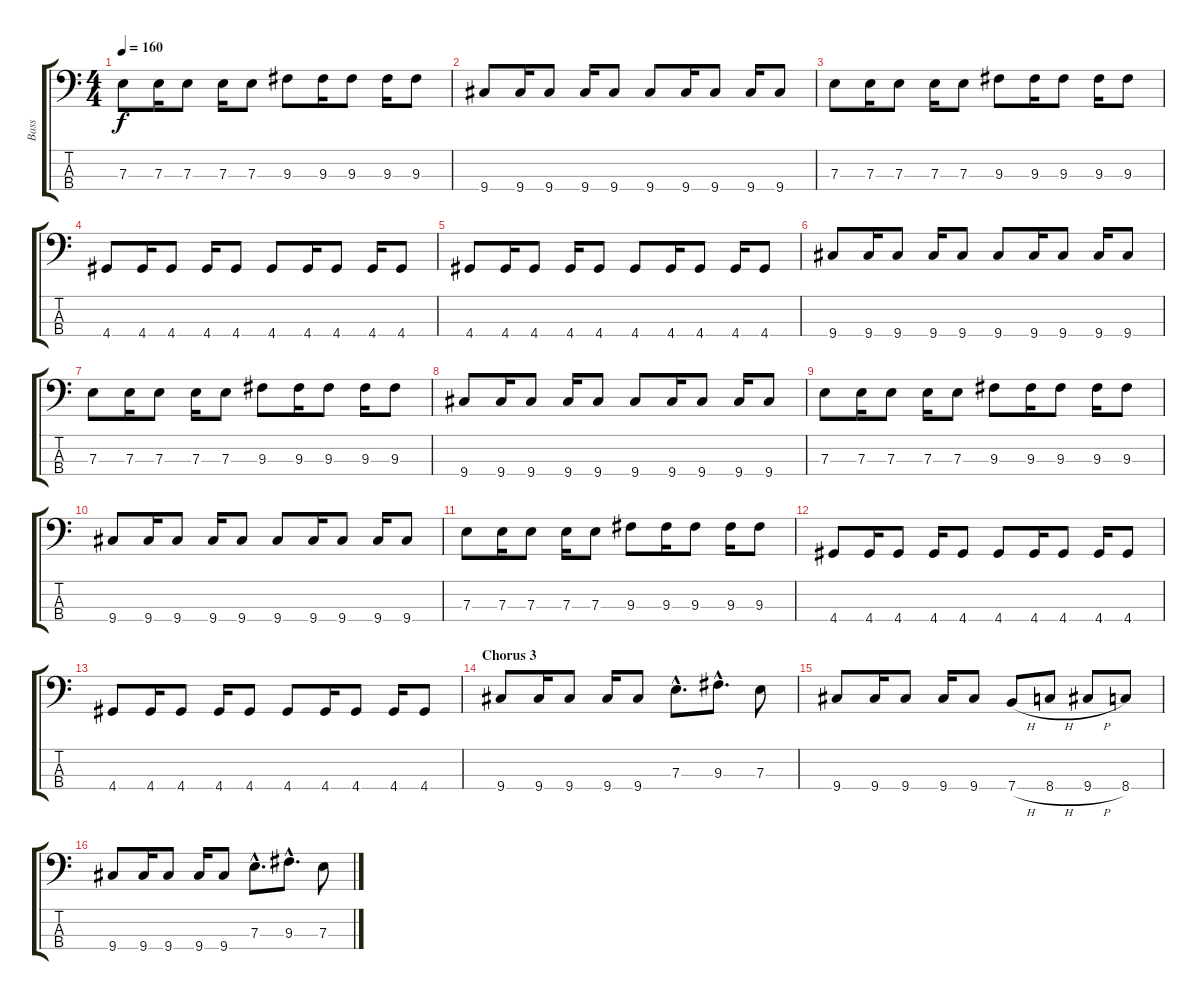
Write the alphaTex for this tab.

\track ("Bass" "Bass") {instrument electricbassfinger}
\staff {score tabs}
\tuning (G2 D2 A1 E1) {hide}
\ts (4 4)
\tempo 160
\clef f4
\ks c
7.3.8{dy f} 7.3.16 7.3.8 7.3.16 7.3.8 9.3.8 9.3.16 9.3.8 9.3.16 9.3.8 |
9.4.8 9.4.16 9.4.8 9.4.16 9.4.8 9.4.8 9.4.16 9.4.8 9.4.16 9.4.8 |
7.3.8 7.3.16 7.3.8 7.3.16 7.3.8 9.3.8 9.3.16 9.3.8 9.3.16 9.3.8 |
4.4.8 4.4.16 4.4.8 4.4.16 4.4.8 4.4.8 4.4.16 4.4.8 4.4.16 4.4.8 |
4.4.8 4.4.16 4.4.8 4.4.16 4.4.8 4.4.8 4.4.16 4.4.8 4.4.16 4.4.8 |
9.4.8 9.4.16 9.4.8 9.4.16 9.4.8 9.4.8 9.4.16 9.4.8 9.4.16 9.4.8 |
7.3.8 7.3.16 7.3.8 7.3.16 7.3.8 9.3.8 9.3.16 9.3.8 9.3.16 9.3.8 |
9.4.8 9.4.16 9.4.8 9.4.16 9.4.8 9.4.8 9.4.16 9.4.8 9.4.16 9.4.8 |
7.3.8 7.3.16 7.3.8 7.3.16 7.3.8 9.3.8 9.3.16 9.3.8 9.3.16 9.3.8 |
9.4.8 9.4.16 9.4.8 9.4.16 9.4.8 9.4.8 9.4.16 9.4.8 9.4.16 9.4.8 |
7.3.8 7.3.16 7.3.8 7.3.16 7.3.8 9.3.8 9.3.16 9.3.8 9.3.16 9.3.8 |
4.4.8 4.4.16 4.4.8 4.4.16 4.4.8 4.4.8 4.4.16 4.4.8 4.4.16 4.4.8 |
4.4.8 4.4.16 4.4.8 4.4.16 4.4.8 4.4.8 4.4.16 4.4.8 4.4.16 4.4.8 |
\section ("" "Chorus 3")
9.4.8 9.4.16 9.4.8 9.4.16 9.4.8 7.3{hac}.8{d} 9.3{hac}.8{d} 7.3.8 |
9.4.8 9.4.16 9.4.8 9.4.16 9.4.8 7.4{h}.8 8.4{h}.8 9.4{h}.8 8.4.8 |
9.4.8 9.4.16 9.4.8 9.4.16 9.4.8 7.3{hac}.8{d} 9.3{hac}.8{d} 7.3.8
